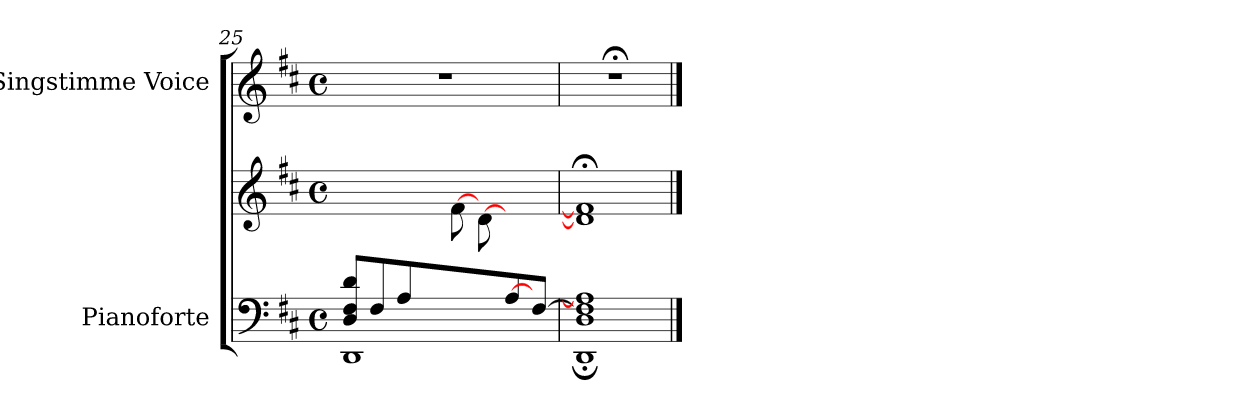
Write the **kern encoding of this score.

**kern	**kern	**kern
*part2	*part2	*part1
*staff3	*staff2	*staff1
*I"Pianoforte	*	*I"Singstimme Voice
*I'Pno	*	*
*clefF4	*clefG2	*clefG2
*k[f#c#]	*k[f#c#]	*k[f#c#]
*M4/4	*M4/4	*M4/4
*met(c)	*met(c)	*met(c)
*MM68	*MM68	*MM68
=25	=25	=25
*^	*	*^
8D/ 8F#/ 8d/L	1DD	4.ryy	1r	2ryy
8F#/	.	.	.	.
8A/	.	.	.	.
4.ryy	.	8d\J	.	.
*	*	*	*MM64	*
.	.	[8f#\L	.	2ryy
.	.	[8d\	.	.
[8A/	.	4ryy	.	.
[8F#/J	.	.	.	.
*	*	*	*v	*v
=26	=26	=26	=26
1D 1F#] 1A]	1DD;	1d];< 1f#];<	1r;<
*v	*v	*	*
==	==	==
*-	*-	*-
